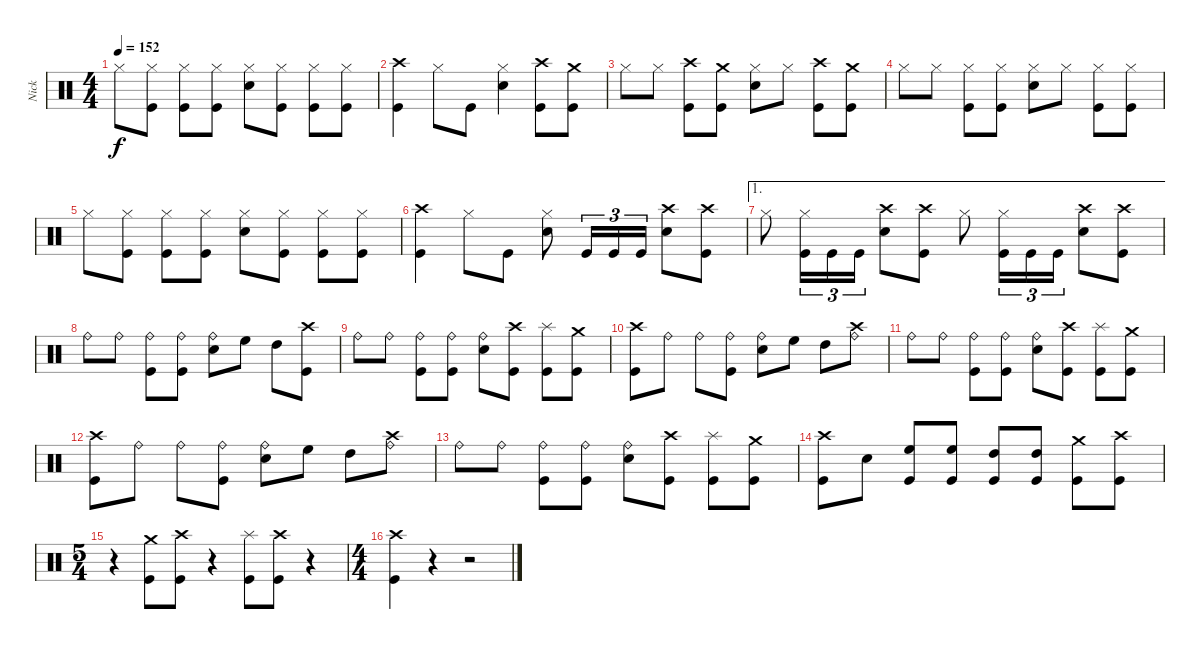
\track ("Nick" "Nick") {instrument percussion}
\staff {score}
\articulation defaults
\ts (4 4)
\tempo 152
\clef neutral
\ks c "Hi-Hat (closed)".8{dy f}
("Kick (hit)" "Hi-Hat (closed)").8 ("Kick (hit)" "Hi-Hat (closed)").8 ("Kick (hit)" "Hi-Hat (closed)").8 ("Hi-Hat (closed)" "Snare (hit) 2").8 ("Kick (hit)" "Hi-Hat (closed)").8 ("Kick (hit)" "Hi-Hat (closed)").8 ("Kick (hit)" "Hi-Hat (closed)").8 |
("Kick (hit)" "Crash high (hit)").4 "Hi-Hat (closed)".8 "Kick (hit)".8 ("Hi-Hat (closed)" "Snare (hit) 2").4 ("Kick (hit)" "Crash high (hit)").8 ("Kick (hit)" "Crash medium (hit)").8 |
"Hi-Hat (closed)".8 "Hi-Hat (closed)".8 ("Kick (hit)" "Crash high (hit)").8 ("Kick (hit)" "Crash medium (hit)").8 ("Hi-Hat (closed)" "Snare (hit) 2").8 "Hi-Hat (closed)".8 ("Kick (hit)" "Crash high (hit)").8 ("Kick (hit)" "Crash medium (hit)").8 |
"Hi-Hat (closed)".8 "Hi-Hat (closed)".8 ("Kick (hit)" "Hi-Hat (closed)").8 ("Kick (hit)" "Hi-Hat (closed)").8 ("Hi-Hat (closed)" "Snare (hit) 2").8 "Hi-Hat (closed)".8 ("Kick (hit)" "Hi-Hat (closed)").8 ("Kick (hit)" "Hi-Hat (closed)").8 |
"Hi-Hat (closed)".8 ("Kick (hit)" "Hi-Hat (closed)").8 ("Kick (hit)" "Hi-Hat (closed)").8 ("Kick (hit)" "Hi-Hat (closed)").8 ("Hi-Hat (closed)" "Snare (hit) 2").8 ("Kick (hit)" "Hi-Hat (closed)").8 ("Kick (hit)" "Hi-Hat (closed)").8 ("Kick (hit)" "Hi-Hat (closed)").8 |
("Kick (hit)" "Crash high (hit)").4 "Hi-Hat (closed)".8 "Kick (hit)".8 ("Hi-Hat (closed)" "Snare (hit) 2").8 "Kick (hit)".16{tu (3 2)} "Kick (hit)".16{tu (3 2)} "Kick (hit)".16{tu (3 2)} ("Crash high (hit)" "Snare (hit) 2").8 ("Kick (hit)" "Crash high (hit)").8 |
\ae 1 "Hi-Hat (closed)".8
("Kick (hit)" "Hi-Hat (closed)").16{tu (3 2)} "Kick (hit)".16{tu (3 2)} "Kick (hit)".16{tu (3 2)} ("Crash high (hit)" "Snare (hit) 2").8 ("Kick (hit)" "Crash high (hit)").8 "Hi-Hat (closed)".8 ("Kick (hit)" "Hi-Hat (closed)").16{tu (3 2)} "Kick (hit)".16{tu (3 2)} "Kick (hit)".16{tu (3 2)} ("Crash high (hit)" "Snare (hit) 2").8 ("Kick (hit)" "Crash high (hit)").8 |
"Ride (bell)".8 "Ride (bell)".8 ("Kick (hit)" "Ride (bell)").8 ("Kick (hit)" "Ride (bell)").8 ("Ride (bell)" "Snare (hit) 2").8 "High Floor Tom (hit)".8 "High Tom (hit)".8 ("Kick (hit)" "Crash high (hit)").8 |
"Ride (bell)".8 "Ride (bell)".8 ("Kick (hit)" "Ride (bell)").8 ("Kick (hit)" "Ride (bell)").8 ("Ride (bell)" "Snare (hit) 2").8 ("Kick (hit)" "Crash high (hit)").8 ("Kick (hit)" "Splash (hit)").8 ("Kick (hit)" "Crash medium (hit)").8 |
("Kick (hit)" "Crash high (hit)").8 "Ride (bell)".8 "Ride (bell)".8 ("Kick (hit)" "Ride (bell)").8 ("Ride (bell)" "Snare (hit) 2").8 "High Floor Tom (hit)".8 "High Tom (hit)".8 ("Ride (bell)" "Crash high (hit)").8 |
"Ride (bell)".8 "Ride (bell)".8 ("Kick (hit)" "Ride (bell)").8 ("Kick (hit)" "Ride (bell)").8 ("Ride (bell)" "Snare (hit) 2").8 ("Kick (hit)" "Crash high (hit)").8 ("Kick (hit)" "Splash (hit)").8 ("Kick (hit)" "Crash medium (hit)").8 |
("Kick (hit)" "Crash high (hit)").8 "Ride (bell)".8 "Ride (bell)".8 ("Kick (hit)" "Ride (bell)").8 ("Ride (bell)" "Snare (hit) 2").8 "High Floor Tom (hit)".8 "High Tom (hit)".8 ("Ride (bell)" "Crash high (hit)").8 |
"Ride (bell)".8 "Ride (bell)".8 ("Kick (hit)" "Ride (bell)").8 ("Kick (hit)" "Ride (bell)").8 ("Ride (bell)" "Snare (hit) 2").8 ("Kick (hit)" "Crash high (hit)").8 ("Kick (hit)" "Splash (hit)").8 ("Kick (hit)" "Crash medium (hit)").8 |
("Kick (hit)" "Crash high (hit)").8 "Snare (hit) 2".8 ("Kick (hit)" "High Floor Tom (hit)").8 ("Kick (hit)" "High Floor Tom (hit)").8 ("Kick (hit)" "High Tom (hit)").8 ("Kick (hit)" "High Tom (hit)").8 ("Kick (hit)" "Crash medium (hit)").8 ("Kick (hit)" "Crash high (hit)").8 |
\ts (5 4)
r.4 ("Kick (hit)" "Crash medium (hit)").8 ("Kick (hit)" "Crash high (hit)").8 r.4 ("Kick (hit)" "Splash (hit)").8 ("Kick (hit)" "Crash high (hit)").8 r.4 |
\ts (4 4)
("Kick (hit)" "Crash high (hit)").4 r.4 r.2
